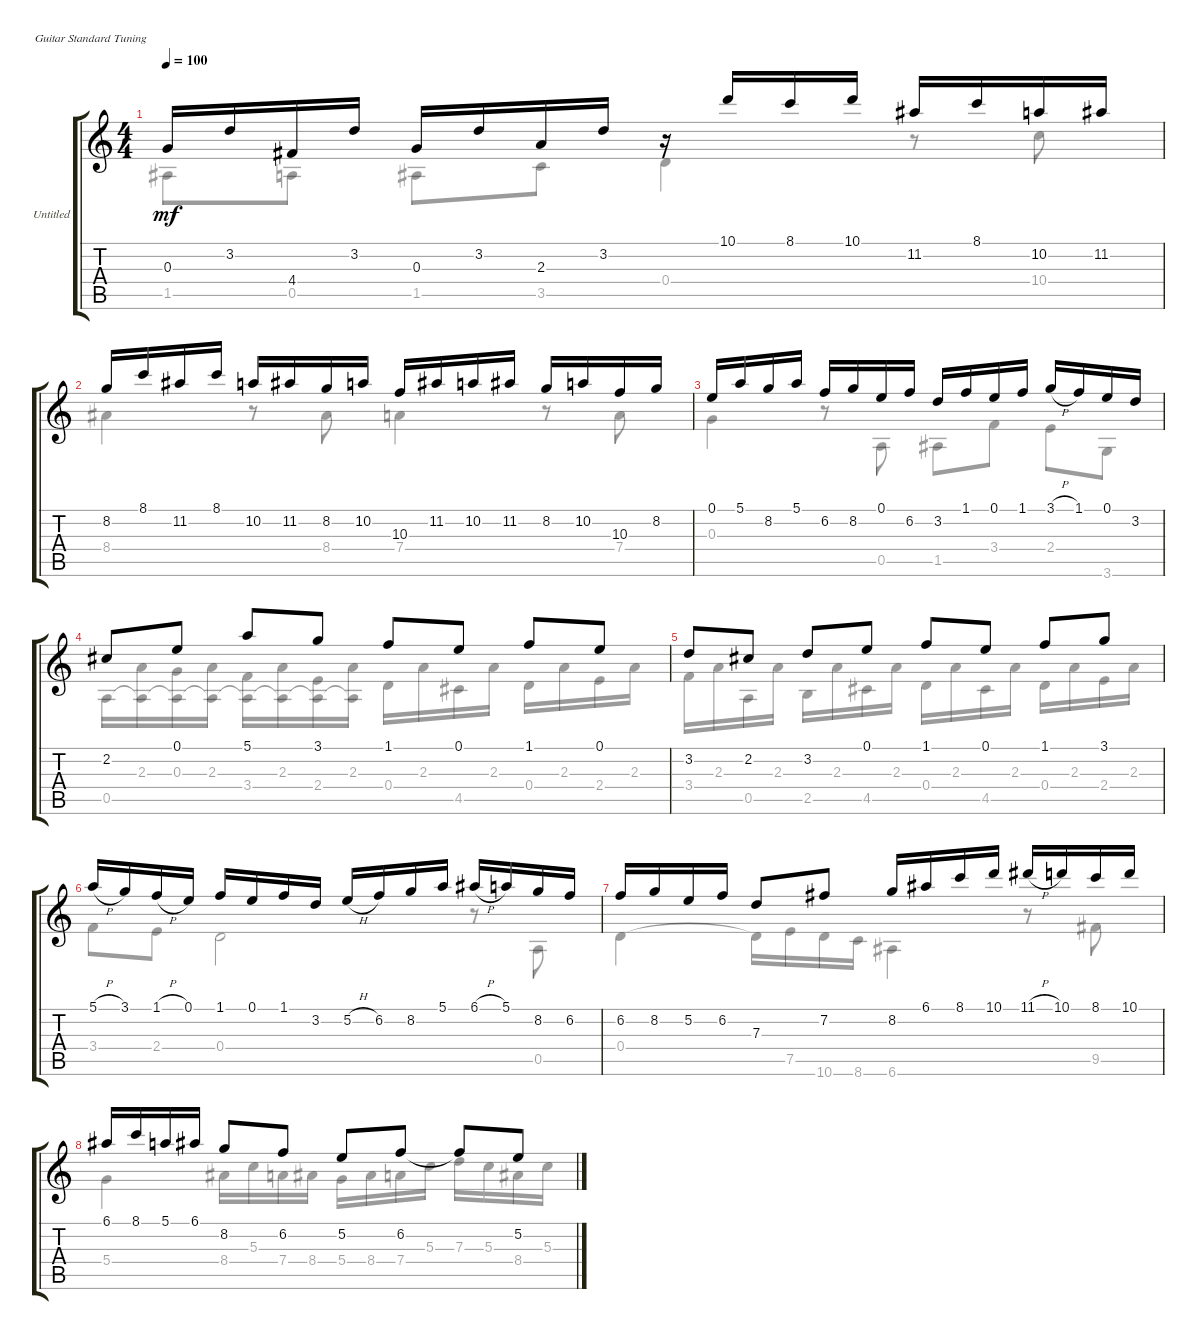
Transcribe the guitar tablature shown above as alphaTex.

\bracketExtendMode groupsimilarinstruments
\firstSystemTrackNameOrientation horizontal
\otherSystemsTrackNameOrientation horizontal
\track ("Untitled" "Untitled") {instrument acousticguitarnylon}
\staff {score tabs}
\tuning (E4 B3 G3 D3 A2 E2)
\voice
\ts (4 4)
\tempo 100
\clef g2
\ks c
0.3.16{dy mf} 3.2.16 4.4.16 3.2.16 0.3.16 3.2.16 2.3.16 3.2.16 r.16 10.1.16 8.1.16 10.1.16 11.2.16 8.1.16 10.2.16 11.2.16 |
8.2.16 8.1.16 11.2.16 8.1.16 10.2.16 11.2.16 8.2.16 10.2.16 10.3.16 11.2.16 10.2.16 11.2.16 8.2.16 10.2.16 10.3.16 8.2.16 |
0.1.16 5.1.16 8.2.16 5.1.16 6.2.16 8.2.16 0.1.16 6.2.16 3.2.16 1.1.16 0.1.16 1.1.16 3.1{h}.16 1.1.16 0.1.16 3.2.16 |
2.2.8 0.1.8 5.1.8 3.1.8 1.1.8 0.1.8 1.1.8 0.1.8 |
3.2.8 2.2.8 3.2.8 0.1.8 1.1.8 0.1.8 1.1.8 3.1.8 |
5.1{h}.16 3.1.16 1.1{h}.16 0.1.16 1.1.16 0.1.16 1.1.16 3.2.16 5.2{h}.16 6.2.16 8.2.16 5.1.16 6.1{h}.16 5.1.16 8.2.16 6.2.16 |
6.2.16 8.2.16 5.2.16 6.2.16 7.3.8 7.2.8 8.2.16 6.1.16 8.1.16 10.1.16 11.1{h}.16 10.1.16 8.1.16 10.1.16 |
6.1.16 8.1.16 5.1.16 6.1.16 8.2.8 6.2.8 5.2.8 6.2.8 6.2{t}.8 5.2.8
\voice
\clef g2
\ottava regular
\simile none
\ks c
1.5.8{dy mf} 0.5.8 1.5.8 3.5.8 0.4.4 r.8 10.4.8 |
8.4.4 r.8 8.4.8 7.4.4 r.8 7.4.8 |
0.3.4 r.8 0.5.8 1.5.8 3.4.8 2.4.8 3.6.8 |
0.5.16 (2.3 0.5{t}).16 (0.3 0.5{t}).16 (2.3 0.5{t}).16 (3.4 0.5{t}).16 (2.3 0.5{t}).16 (2.4 0.5{t}).16 (2.3 0.5{t}).16 0.4.16 2.3.16 4.5.16 2.3.16 0.4.16 2.3.16 2.4.16 2.3.16 |
3.4.16 2.3.16 0.5.16 2.3.16 2.5.16 2.3.16 4.5.16 2.3.16 0.4.16 2.3.16 4.5.16 2.3.16 0.4.16 2.3.16 2.4.16 2.3.16 |
3.4.8 2.4.8 0.4.2 r.8 0.5.8 |
0.4.4 0.4{t}.16 7.5.16 10.6.16 8.6.16 6.6.4 r.8 9.5.8 |
5.4.4 8.4.16 5.3.16 7.4.16 8.4.16 5.4.16 8.4.16 7.4.16 5.3.16 7.3.16 5.3.16 8.4.16 5.3.16
